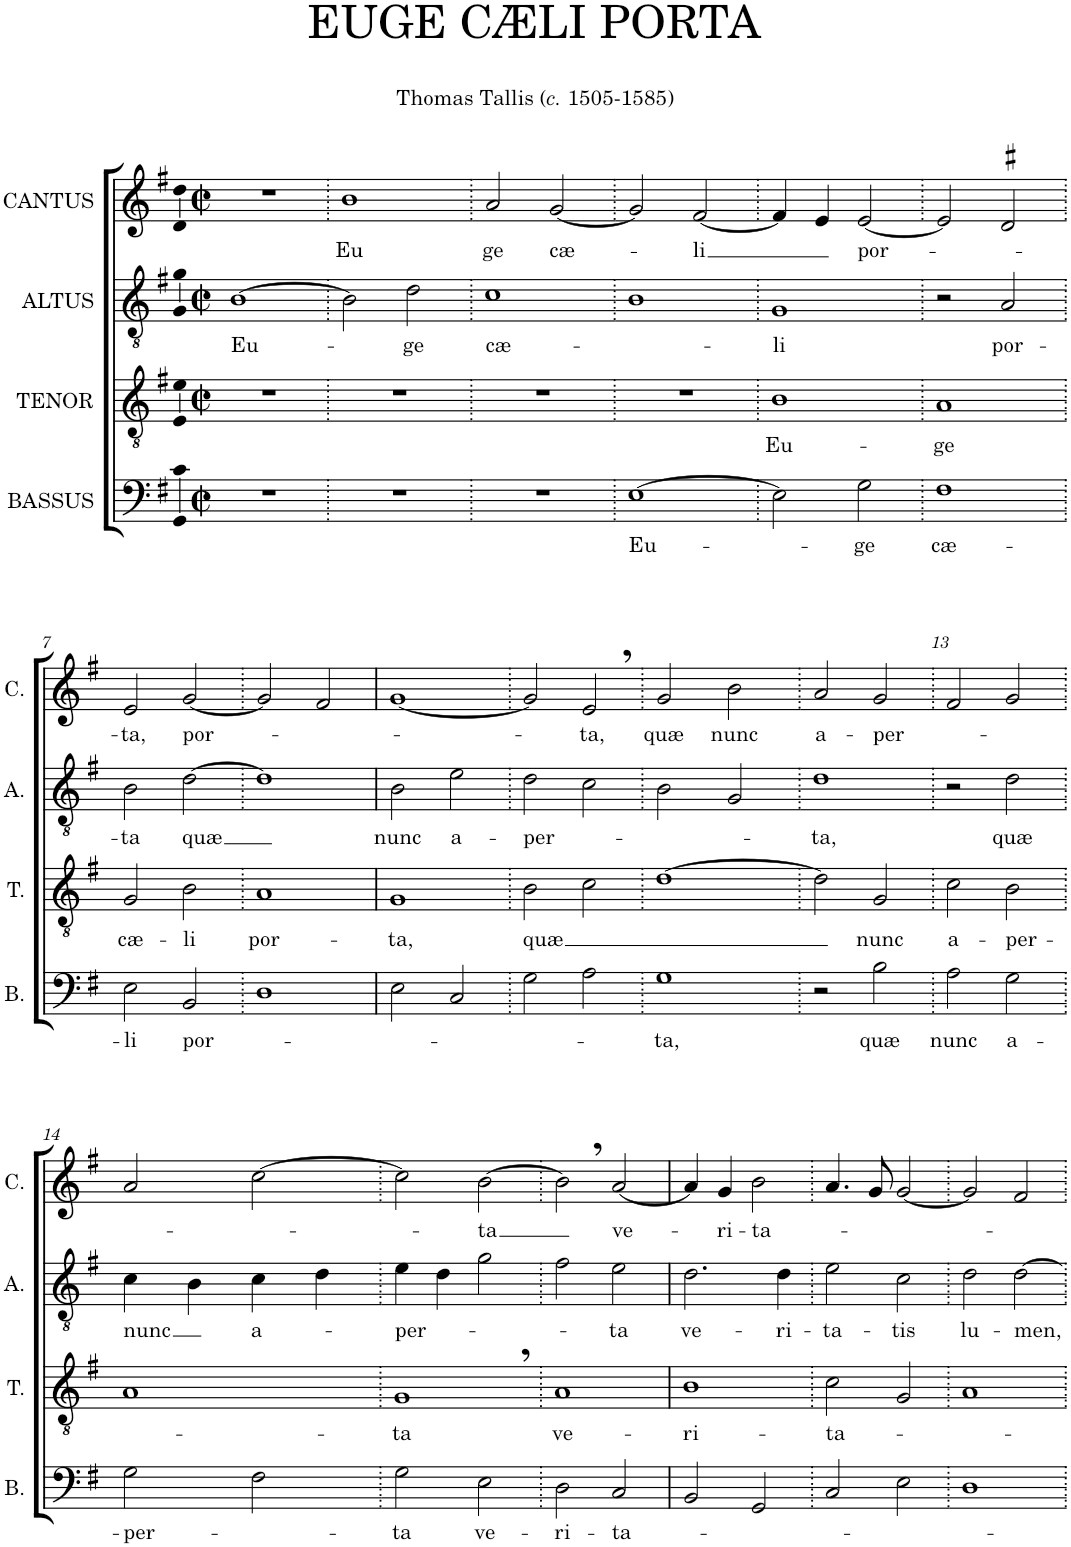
**kern	**text	**kern	**text	**kern	**text	**kern	**text
*part4	*part4	*part3	*part3	*part2	*part2	*part1	*part1
*staff4	*staff4	*staff3	*staff3	*staff2	*staff2	*staff1	*staff1
*I"BASSUS	*	*I"TENOR	*	*I"ALTUS	*	*I"CANTUS	*
*I'B.	*	*I'T.	*	*I'A.	*	*I'C.	*
*clefF4	*	*clefGv2	*	*clefGv2	*	*clefG2	*
*k[f#]	*	*k[f#]	*	*k[f#]	*	*k[f#]	*
*M2/2	*	*M2/2	*	*M2/2	*	*M2/2	*
*met(c|)	*	*met(c|)	*	*met(c|)	*	*met(c|)	*
=1	=1	=1	=1	=1	=1	=1	=1
!	!	!	!	!	!LO:LY:b	!	!
1r	.	1r	.	[1B	Eu-	1r	.
=2.	=2.	=2.	=2.	=2.	=2.	=2.	=2.
!	!	!	!	!	!	!	!LO:LY:b
1r	.	1r	.	2B\]	.	1b	Eu
!	!	!	!	!	!LO:LY:b	!	!
.	.	.	.	2d\	-ge	.	.
=3.	=3.	=3.	=3.	=3.	=3.	=3.	=3.
!	!	!	!	!	!LO:LY:b	!	!LO:LY:b
1r	.	1r	.	1c	cæ-	2a/	-ge
!	!	!	!	!	!	!	!LO:LY:b
.	.	.	.	.	.	[2g/	cæ-
=4.	=4.	=4.	=4.	=4.	=4.	=4.	=4.
!	!LO:LY:b	!	!	!	!	!	!
[1E	Eu-	1r	.	1B	.	2g/]	.
!	!	!	!	!	!	!	!LO:LY:b
.	.	.	.	.	.	[2f#/	-li
=5.	=5.	=5.	=5.	=5.	=5.	=5.	=5.
!	!	!	!LO:LY:b	!	!LO:LY:b	!	!
2E\]	.	1B	Eu-	1G	-li	4f#/]	.
.	.	.	.	.	.	4e/	.
!	!LO:LY:b	!	!	!	!	!	!LO:LY:b
2G\	-ge	.	.	.	.	[2e/	por-
=6.	=6.	=6.	=6.	=6.	=6.	=6.	=6.
!	!LO:LY:b	!	!LO:LY:b	!	!	!	!
1F#	cæ-	1A	-ge	2r	.	2e/]	.
!	!	!	!	!	!LO:LY:b	!	!
.	.	.	.	2A/	por-	2d#X/	.
!!LO:LB:g=z
=7.	=7.	=7.	=7.	=7.	=7.	=7.	=7.
!	!LO:LY:b	!	!LO:LY:b	!	!LO:LY:b	!	!LO:LY:b
2E\	-li	2G/	cæ-	2B\	-ta	2e/	-ta,
!	!LO:LY:b	!	!LO:LY:b	!	!LO:LY:b	!	!LO:LY:b
2BB/	por-	2B\	-li	[2d\	quæ	[2g/	por-
=8.	=8.	=8.	=8.	=8.	=8.	=8.	=8.
!	!	!	!LO:LY:b	!	!	!	!
1D	.	1A	por-	1d]	.	2g/]	.
.	.	.	.	.	.	2f#/	.
=9	=9	=9	=9	=9	=9	=9	=9
!	!	!	!LO:LY:b	!	!LO:LY:b	!	!
2E\	.	1G	-ta,	2B\	nunc	[1g	.
!	!	!	!	!	!LO:LY:b	!	!
2C/	.	.	.	2e\	a-	.	.
=10.	=10.	=10.	=10.	=10.	=10.	=10.	=10.
!	!	!	!LO:LY:b	!	!LO:LY:b	!	!
2G\	.	2B\	quæ	2d\	-per-	2g/]	.
!	!	!	!	!	!	!	!LO:LY:b
2A\	.	2c\	.	2c\	.	2e,/	-ta,
=11.	=11.	=11.	=11.	=11.	=11.	=11.	=11.
!	!LO:LY:b	!	!	!	!	!	!LO:LY:b
1G	-ta,	[1d	.	2B\	.	2g/	quæ
!	!	!	!	!	!	!	!LO:LY:b
.	.	.	.	2G/	.	2b\	nunc
=12.	=12.	=12.	=12.	=12.	=12.	=12.	=12.
!	!	!	!	!	!LO:LY:b	!	!LO:LY:b
2r	.	2d\]	.	1d	-ta,	2a/	a-
!	!LO:LY:b	!	!LO:LY:b	!	!	!	!LO:LY:b
2B\	quæ	2G/	nunc	.	.	2g/	-per-
=13.	=13.	=13.	=13.	=13.	=13.	=13.	=13.
!	!LO:LY:b	!	!LO:LY:b	!	!	!	!
2A\	nunc	2c\	a-	2r	.	2f#/	.
!	!LO:LY:b	!	!LO:LY:b	!	!LO:LY:b	!	!
2G\	a-	2B\	-per-	2d\	quæ	2g/	.
!!LO:LB:g=z
=14.	=14.	=14.	=14.	=14.	=14.	=14.	=14.
!	!LO:LY:b	!	!	!	!LO:LY:b	!	!
2G\	-per-	1A	.	4c\	nunc	2a/	.
.	.	.	.	4B\	.	.	.
!	!	!	!	!	!LO:LY:b	!	!
2F#\	.	.	.	4c\	a-	[2cc\	.
.	.	.	.	4d\	.	.	.
=15.	=15.	=15.	=15.	=15.	=15.	=15.	=15.
!	!LO:LY:b	!	!LO:LY:b	!	!LO:LY:b	!	!
2G\	-ta	1G,	-ta	4e\	-per-	2cc\]	.
.	.	.	.	4d\	.	.	.
!	!LO:LY:b	!	!	!	!	!	!LO:LY:b
2E\	ve-	.	.	2g\	.	[2b\	-ta
=16.	=16.	=16.	=16.	=16.	=16.	=16.	=16.
!	!LO:LY:b	!	!LO:LY:b	!	!	!	!
2D\	-ri-	1A	ve-	2f#\	.	2b,\]	.
!	!LO:LY:b	!	!	!	!LO:LY:b	!	!LO:LY:b
2C/	-ta-	.	.	2e\	-ta	[2a/	ve-
=17	=17	=17	=17	=17	=17	=17	=17
!	!	!	!LO:LY:b	!	!LO:LY:b	!	!
2BB/	.	1B	-ri-	2.d\	ve-	4a/]	.
!	!	!	!	!	!	!	!LO:LY:b
.	.	.	.	.	.	4g/	-ri-
!	!	!	!	!	!	!	!LO:LY:b
2GG/	.	.	.	.	.	2b\	-ta-
!	!	!	!	!	!LO:LY:b	!	!
.	.	.	.	4d\	-ri-	.	.
=18.	=18.	=18.	=18.	=18.	=18.	=18.	=18.
!	!	!	!LO:LY:b	!	!LO:LY:b	!	!
2C/	.	2c\	-ta-	2e\	-ta-	4.a/	.
.	.	.	.	.	.	8g/	.
!	!	!	!	!	!LO:LY:b	!	!
2E\	.	2G/	.	2c\	-tis	[2g/	.
=19.	=19.	=19.	=19.	=19.	=19.	=19.	=19.
!	!	!	!	!	!LO:LY:b	!	!
1D	.	1A	.	2d\	lu-	2g/]	.
!	!	!	!	!	!LO:LY:b	!	!
.	.	.	.	[2d\	-men,	2f#/	.
=.	=.	=.	=.	=.	=.	=.	=.
*-	*-	*-	*-	*-	*-	*-	*-
